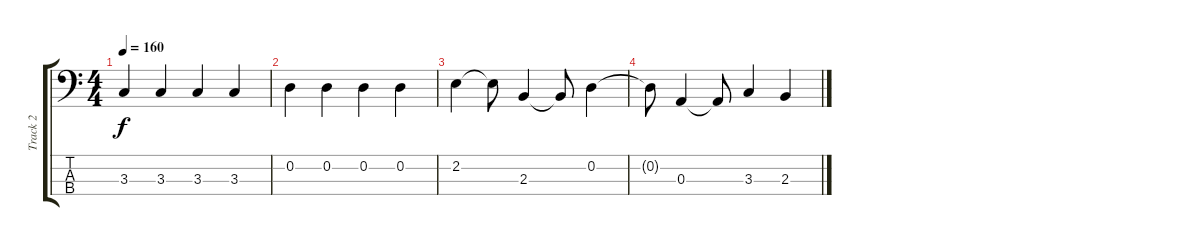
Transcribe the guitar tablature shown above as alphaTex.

\track ("Track 2" "Track 2") {instrument electricbassfinger}
\staff {score tabs}
\tuning (G2 D2 A1 E1) {hide}
\ts (4 4)
\tempo 160
\clef f4
\ks c
3.3.4{dy f} 3.3.4 3.3.4 3.3.4 |
0.2.4 0.2.4 0.2.4 0.2.4 |
2.2.4 2.2{t}.8 2.3.4 2.3{t}.8 0.2.4 |
0.2{t}.8 0.3.4 0.3{t}.8 3.3.4 2.3.4
